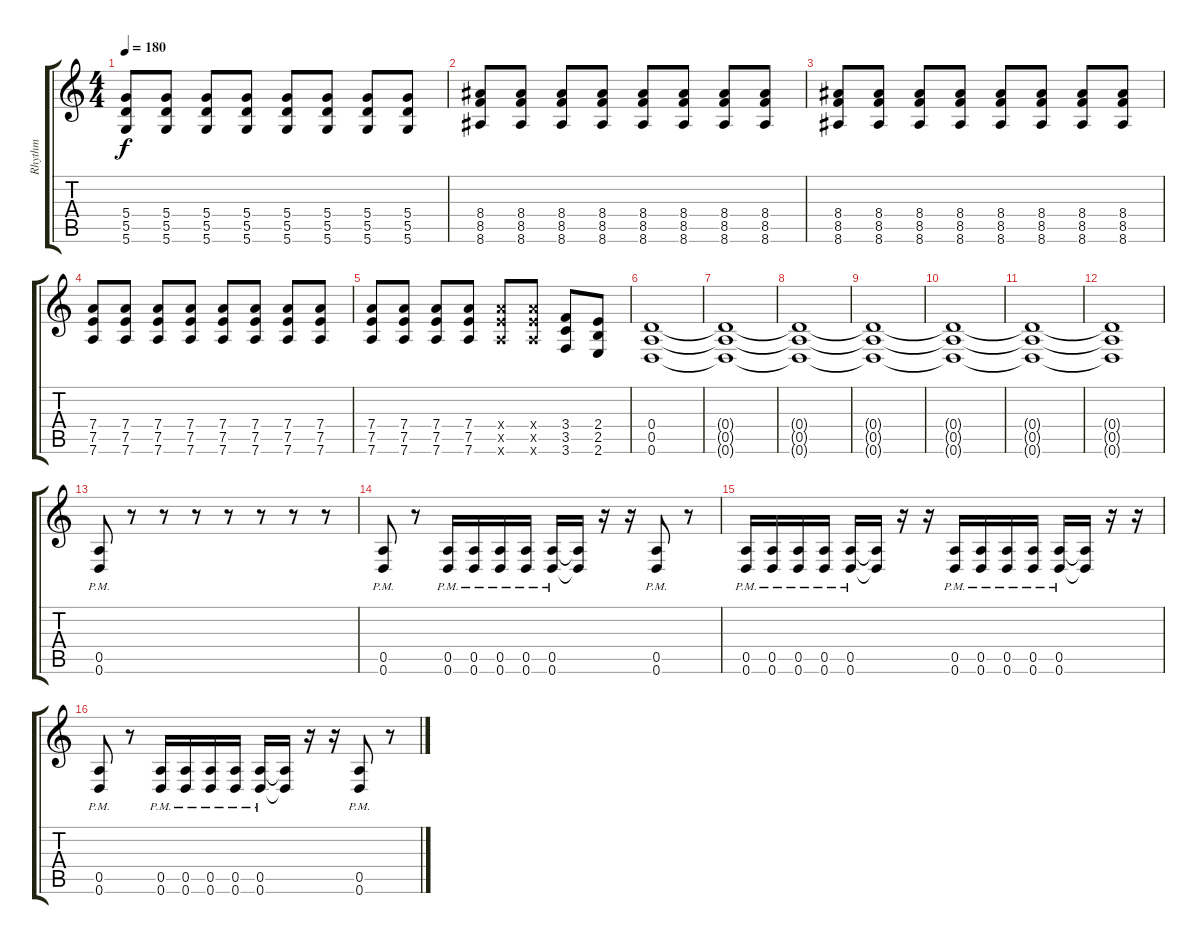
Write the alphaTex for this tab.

\track ("Rhythm" "Rhythm") {instrument distortionguitar}
\staff {score tabs}
\tuning (E4 B3 G3 D3 A2 D2) {hide}
\ts (4 4)
\tempo 180
\clef g2
\ks c
(5.4 5.5 5.6).8{dy f} (5.4 5.5 5.6).8 (5.4 5.5 5.6).8 (5.4 5.5 5.6).8 (5.4 5.5 5.6).8 (5.4 5.5 5.6).8 (5.4 5.5 5.6).8 (5.4 5.5 5.6).8 |
(8.4 8.5 8.6).8 (8.4 8.5 8.6).8 (8.4 8.5 8.6).8 (8.4 8.5 8.6).8 (8.4 8.5 8.6).8 (8.4 8.5 8.6).8 (8.4 8.5 8.6).8 (8.4 8.5 8.6).8 |
(8.4 8.5 8.6).8 (8.4 8.5 8.6).8 (8.4 8.5 8.6).8 (8.4 8.5 8.6).8 (8.4 8.5 8.6).8 (8.4 8.5 8.6).8 (8.4 8.5 8.6).8 (8.4 8.5 8.6).8 |
(7.4 7.5 7.6).8 (7.4 7.5 7.6).8 (7.4 7.5 7.6).8 (7.4 7.5 7.6).8 (7.4 7.5 7.6).8 (7.4 7.5 7.6).8 (7.4 7.5 7.6).8 (7.4 7.5 7.6).8 |
(7.4 7.5 7.6).8 (7.4 7.5 7.6).8 (7.4 7.5 7.6).8 (7.4 7.5 7.6).8 (7.4{x} 7.5{x} 7.6{x}).8 (7.4{x} 7.5{x} 7.6{x}).8 (3.4 3.5 3.6).8 (2.4 2.5 2.6).8 |
(0.4 0.5 0.6).1 |
(0.4{t} 0.5{t} 0.6{t}).1 |
(0.4{t} 0.5{t} 0.6{t}).1 |
(0.4{t} 0.5{t} 0.6{t}).1 |
(0.4{t} 0.5{t} 0.6{t}).1 |
(0.4{t} 0.5{t} 0.6{t}).1 |
(0.4{t} 0.5{t} 0.6{t}).1 |
(0.5{pm} 0.6{pm}).8 r.8 r.8 r.8 r.8 r.8 r.8 r.8 |
(0.5{pm} 0.6{pm}).8 r.8 (0.5{pm} 0.6{pm}).16 (0.5{pm} 0.6{pm}).16 (0.5{pm} 0.6{pm}).16 (0.5{pm} 0.6{pm}).16 (0.5{pm} 0.6{pm}).16 (0.5{t} 0.6{t}).16 r.16 r.16 (0.5{pm} 0.6{pm}).8 r.8 |
(0.5{pm} 0.6{pm}).16 (0.5{pm} 0.6{pm}).16 (0.5{pm} 0.6{pm}).16 (0.5{pm} 0.6{pm}).16 (0.5{pm} 0.6{pm}).16 (0.5{t} 0.6{t}).16 r.16 r.16 (0.5{pm} 0.6{pm}).16 (0.5{pm} 0.6{pm}).16 (0.5{pm} 0.6{pm}).16 (0.5{pm} 0.6{pm}).16 (0.5{pm} 0.6{pm}).16 (0.5{t} 0.6{t}).16 r.16 r.16 |
(0.5{pm} 0.6{pm}).8 r.8 (0.5{pm} 0.6{pm}).16 (0.5{pm} 0.6{pm}).16 (0.5{pm} 0.6{pm}).16 (0.5{pm} 0.6{pm}).16 (0.5{pm} 0.6{pm}).16 (0.5{t} 0.6{t}).16 r.16 r.16 (0.5{pm} 0.6{pm}).8 r.8
